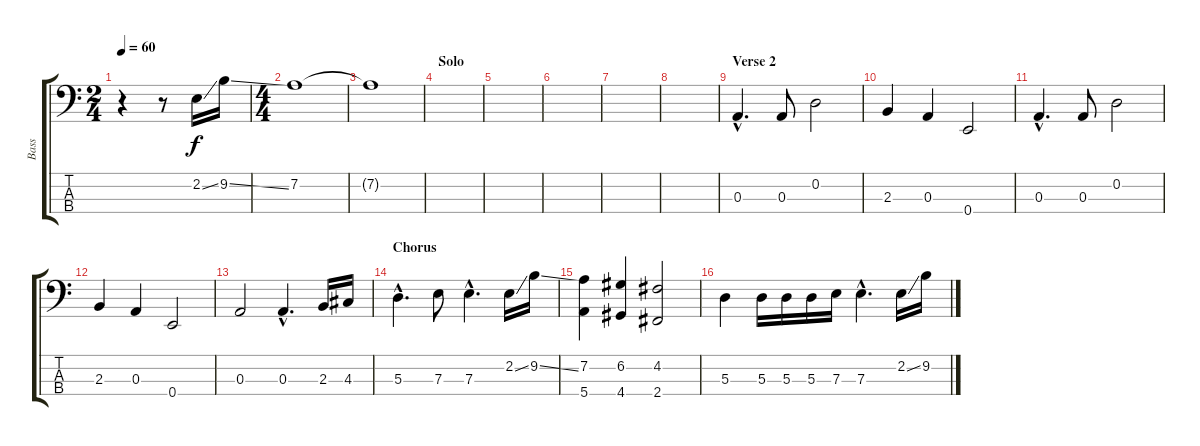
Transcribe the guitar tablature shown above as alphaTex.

\track ("Bass" "Bass") {instrument electricbassfinger}
\staff {score tabs}
\tuning (G2 D2 A1 E1) {hide}
\ts (2 4)
\tempo 60
\clef f4
\ks c
r.4{dy mp} r.8 2.2{ss}.16{dy f} 9.2{ss}.16 |
\ts (4 4)
7.2.1 |
7.2{t}.1 |
\section ("" "Solo")
|
|
|
|
|
\section ("" "Verse 2")
0.3{hac}.4{d} 0.3.8 0.2.2 |
2.3.4 0.3.4 0.4.2 |
0.3{hac}.4{d} 0.3.8 0.2.2 |
2.3.4 0.3.4 0.4.2 |
0.3.2 0.3{hac}.4{d} 2.3.16 4.3.16 |
\section ("" "Chorus")
5.3{hac}.4{d} 7.3.8 7.3{hac}.4{d} 2.2{ss}.16 9.2{ss}.16 |
(7.2 5.4).4 (6.2 4.4).4 (4.2 2.4).2 |
5.3.4 5.3.16 5.3.16 5.3.16 7.3.16 7.3{hac}.4{d} 2.2{ss}.16 9.2{ss}.16
